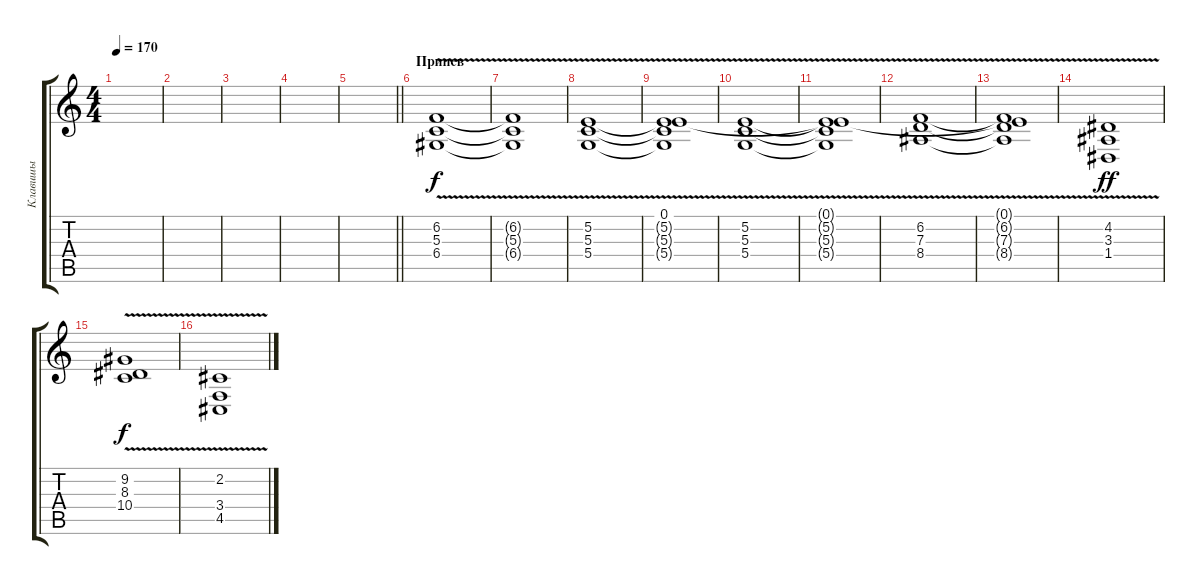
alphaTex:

\track ("Клавишы" "Клавишы") {instrument electricpiano1}
\staff {score tabs}
\tuning (E4 B3 G3 D3 A2 E2) {hide}
\ts (4 4)
\tempo 170
\clef g2
\ks c
|
|
|
|
\barLineRight lightlight
|
\section ("" "Припев")
(6.2{v} 5.3{v} 6.4{v}).1 |
(6.2{t} 5.3{t} 6.4{t}).1 |
(5.2{v} 5.3 5.4).1 |
(0.1 5.2{t} 5.3{t} 5.4{t}).1 |
(5.2{v} 5.3 5.4).1 |
(0.1{t} 5.2{t} 5.3{t} 5.4{t}).1 |
(6.2{v} 7.3 8.4).1 |
(0.1{t} 6.2{t} 7.3{t} 8.4{t}).1 |
(4.2 3.3 1.4{v}).1{dy ff} |
(9.2 8.3{v} 10.4).1{dy f} |
(2.2{v} 3.4 4.5).1
